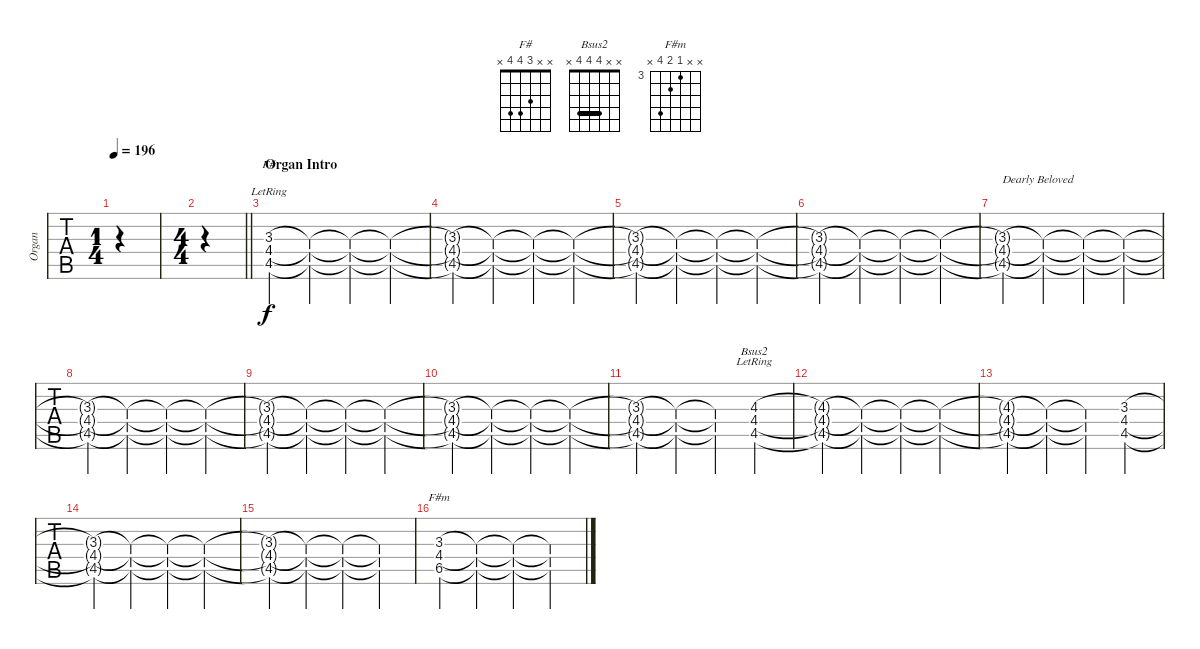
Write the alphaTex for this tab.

\track ("Organ" "Organ") {instrument drawbarorgan}
\staff {tabs}
\tuning (E4 B3 G3 D3 A2 E2) {hide}
\chord ("F#" x x 3 4 4 x)
\chord ("Bsus2" x x 4 4 4 x) {barre 4}
\chord ("F#m" x x 3 4 6 x) {firstfret 3}
\ts (1 4)
\tempo 196
\clef g2
\ks c
|
\ts (4 4)
\barLineRight lightlight
|
\section ("" "Organ Intro")
\ks gb
(3.3{lr} 4.4{lr} 4.5{lr}).4{ch "F#"} (3.3{t} 4.4{t} 4.5{t}).4 (3.3{t} 4.4{t} 4.5{t}).4 (3.3{t} 4.4{t} 4.5{t}).4 |
(3.3{t} 4.4{t} 4.5{t}).4 (3.3{t} 4.4{t} 4.5{t}).4 (3.3{t} 4.4{t} 4.5{t}).4 (3.3{t} 4.4{t} 4.5{t}).4 |
(3.3{t} 4.4{t} 4.5{t}).4 (3.3{t} 4.4{t} 4.5{t}).4 (3.3{t} 4.4{t} 4.5{t}).4 (3.3{t} 4.4{t} 4.5{t}).4 |
(3.3{t} 4.4{t} 4.5{t}).4 (3.3{t} 4.4{t} 4.5{t}).4 (3.3{t} 4.4{t} 4.5{t}).4 (3.3{t} 4.4{t} 4.5{t}).4 |
(3.3{t} 4.4{t} 4.5{t}).4{txt "Dearly Beloved"} (3.3{t} 4.4{t} 4.5{t}).4 (3.3{t} 4.4{t} 4.5{t}).4 (3.3{t} 4.4{t} 4.5{t}).4 |
(3.3{t} 4.4{t} 4.5{t}).4 (3.3{t} 4.4{t} 4.5{t}).4 (3.3{t} 4.4{t} 4.5{t}).4 (3.3{t} 4.4{t} 4.5{t}).4 |
(3.3{t} 4.4{t} 4.5{t}).4 (3.3{t} 4.4{t} 4.5{t}).4 (3.3{t} 4.4{t} 4.5{t}).4 (3.3{t} 4.4{t} 4.5{t}).4 |
(3.3{t} 4.4{t} 4.5{t}).4 (3.3{t} 4.4{t} 4.5{t}).4 (3.3{t} 4.4{t} 4.5{t}).4 (3.3{t} 4.4{t} 4.5{t}).4 |
(3.3{t} 4.4{t} 4.5{t}).4 (3.3{t} 4.4{t} 4.5{t}).4 (3.3{t} 4.4{t} 4.5{t}).4 (4.3{lr} 4.4{lr} 4.5{lr}).4{ch "Bsus2"} |
(4.3{t} 4.4{t} 4.5{t}).4 (4.3{t} 4.4{t} 4.5{t}).4 (4.3{t} 4.4{t} 4.5{t}).4 (4.3{t} 4.4{t} 4.5{t}).4 |
(4.3{t} 4.4{t} 4.5{t}).4 (4.3{t} 4.4{t} 4.5{t}).4 (4.3{t} 4.4{t} 4.5{t}).4 (3.3 4.4 4.5).4 |
(3.3{t} 4.4{t} 4.5{t}).4 (3.3{t} 4.4{t} 4.5{t}).4 (3.3{t} 4.4{t} 4.5{t}).4 (3.3{t} 4.4{t} 4.5{t}).4 |
(3.3{t} 4.4{t} 4.5{t}).4 (3.3{t} 4.4{t} 4.5{t}).4 (3.3{t} 4.4{t} 4.5{t}).4 (3.3{t} 4.4{t} 4.5{t}).4 |
(3.3 4.4 6.5).4{ch "F#m"} (3.3{t} 4.4{t} 6.5{t}).4 (3.3{t} 4.4{t} 6.5{t}).4 (3.3{t} 4.4{t} 6.5{t}).4
